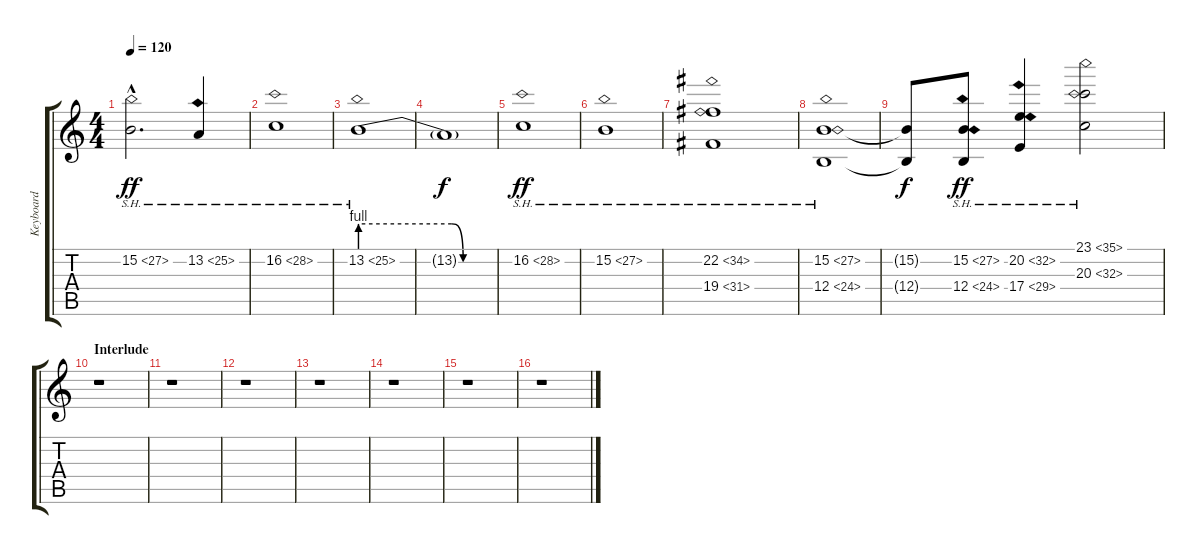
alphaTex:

\track ("Keyboard" "Keyboard") {instrument fx2soundtrack}
\staff {score tabs}
\tuning (Db4 Ab3 E3 B2 Gb2 B1) {hide}
\ts (4 4)
\tempo 120
\clef g2
\ks c
15.2{sh 12 hac}.2{d dy ff} 13.2{sh 12}.4 |
16.2{sh 12}.1 |
13.2{be (custom 0 4 40 4 45 0 60 0) sh 12}.1 |
13.2{t}.1{dy f} |
16.2{sh 12}.1{dy ff} |
15.2{sh 12}.1 |
(22.2{sh 12} 19.4{sh 12}).1 |
(15.2{sh 12} 12.4{sh 12}).1 |
(15.2{t} 12.4{t}).8{dy f} (15.2{sh 12} 12.4{sh 12}).8{dy ff} (20.2{sh 12} 17.4{sh 12}).4 (23.1{sh 12} 20.3{sh 12}).2 |
\section ("" "Interlude")
r.1 |
r.1 |
r.1 |
r.1 |
r.1 |
r.1 |
r.1
